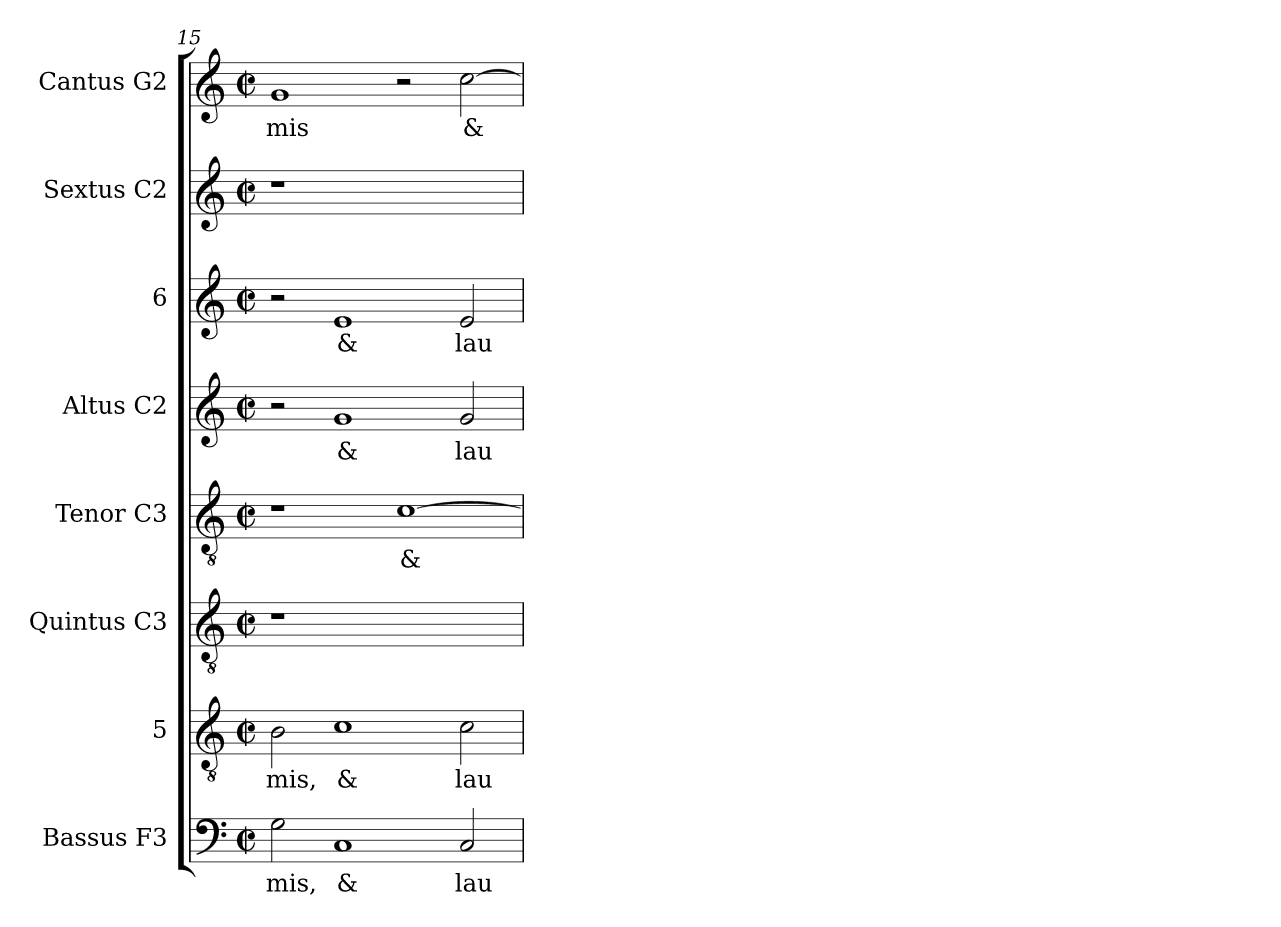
**kern	**text	**kern	**text	**kern	**kern	**text	**kern	**text	**kern	**text	**kern	**kern	**text
*part8	*part8	*part7	*part7	*part6	*part5	*part5	*part4	*part4	*part3	*part3	*part2	*part1	*part1
*staff8	*staff8	*staff7	*staff7	*staff6	*staff5	*staff5	*staff4	*staff4	*staff3	*staff3	*staff2	*staff1	*staff1
*I"Bassus  F3	*	*I"5	*	*I"Quintus  C3	*I"Tenor  C3	*	*I"Altus  C2	*	*I"6	*	*I"Sextus  C2	*I"Cantus  G2	*
*I'B	*	*	*	*	*I'T	*	*I'A	*	*	*	*	*I'C	*
*clefF4	*	*clefGv2	*	*clefGv2	*clefGv2	*	*clefG2	*	*clefG2	*	*clefG2	*clefG2	*
*k[]	*	*k[]	*	*k[]	*k[]	*	*k[]	*	*k[]	*	*k[]	*k[]	*
*C:	*	*C:	*	*C:	*C:	*	*C:	*	*C:	*	*C:	*C:	*
*M2/2	*	*M2/2	*	*M2/2	*M2/2	*	*M2/2	*	*M2/2	*	*M2/2	*M2/2	*
*met(c|)	*	*met(c|)	*	*met(c|)	*met(c|)	*	*met(c|)	*	*met(c|)	*	*met(c|)	*met(c|)	*
=15	=15	=15	=15	=15	=15	=15	=15	=15	=15	=15	=15	=15	=15
!	!LO:LY:b:cj	!	!LO:LY:b:cj	!	!	!	!	!	!	!	!	!	!LO:LY:b:cj
2G\	-mis,	2B\	-mis,	1r	1r	.	2r	.	2r	.	1r	1g	-mis
!	!LO:LY:b:cj	!	!LO:LY:b:cj	!	!	!	!	!LO:LY:b:cj	!	!LO:LY:b:cj	!	!	!
1C	&	1c	&	.	.	.	1g	&	1e	&	.	.	.
!	!	!	!	!	!	!LO:LY:b:cj	!	!	!	!	!	!	!
.	.	.	.	1ryy	[>1c	&	.	.	.	.	1ryy	2r	.
!	!LO:LY:b:cj	!	!LO:LY:b:cj	!	!	!	!	!LO:LY:b:cj	!	!LO:LY:b:cj	!	!	!LO:LY:b:cj
2C/	lau-	2c\	lau-	.	.	.	2g/	lau-	2e/	lau-	.	[>2cc\	&
=	=	=	=	=	=	=	=	=	=	=	=	=	=
*-	*-	*-	*-	*-	*-	*-	*-	*-	*-	*-	*-	*-	*-
